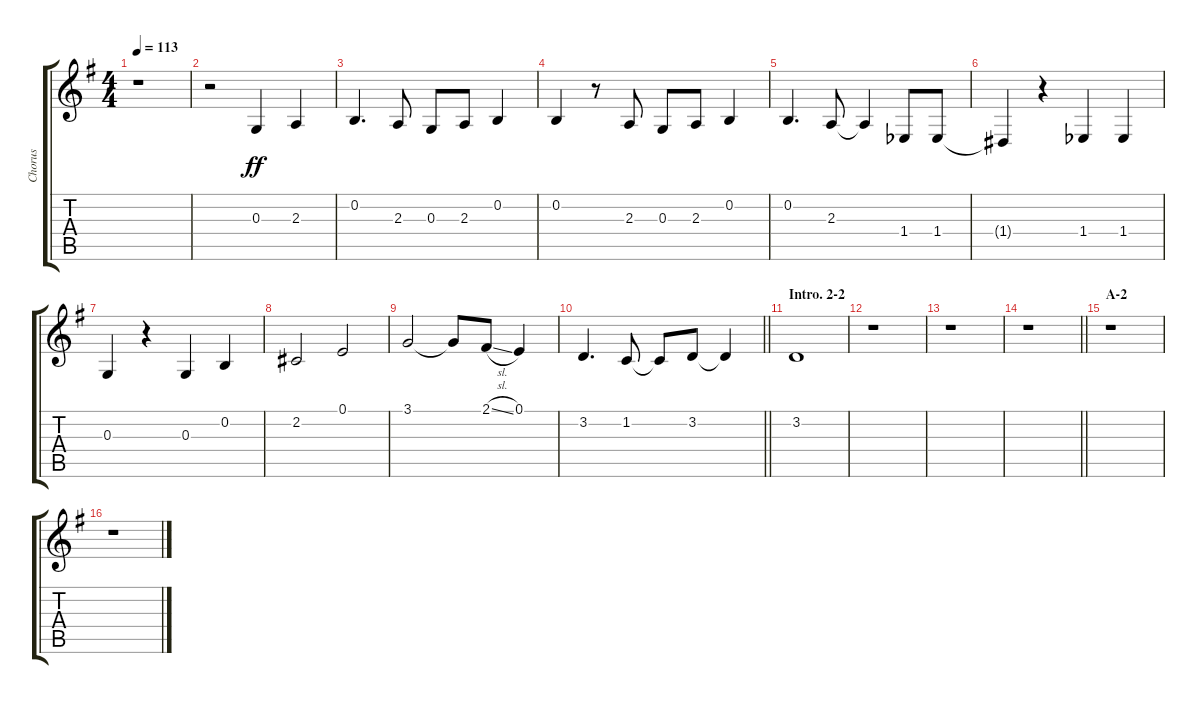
\track ("Chorus" "Chorus") {instrument voiceoohs}
\staff {score tabs}
\tuning (E4 B3 G3 D3 A2 E2) {hide}
\ts (4 4)
\tempo 113
\clef g2
\ks g
r.1{dy ff} |
r.2 0.3.4 2.3.4 |
0.2.4{d} 2.3.8 0.3.8 2.3.8 0.2.4 |
0.2.4 r.8 2.3.8 0.3.8 2.3.8 0.2.4 |
0.2.4{d} 2.3.8 2.3{t}.4 1.4{acc b}.8 1.4{acc b}.8 |
1.4{t}.4 r.4 1.4{acc b}.4 1.4{acc b}.4 |
0.3.4 r.4 0.3.4 0.2.4 |
2.2.2 0.1.2 |
3.1.2 3.1{t}.8 2.1{sl}.8 0.1.4 |
\barLineRight lightlight
3.2.4{d} 1.2.8 1.2{t}.8 3.2.8 3.2{t}.4 |
\section ("" "Intro. 2-2")
3.2.1 |
r.1 |
r.1 |
\barLineRight lightlight
r.1 |
\section ("" "A-2")
r.1 |
r.1
